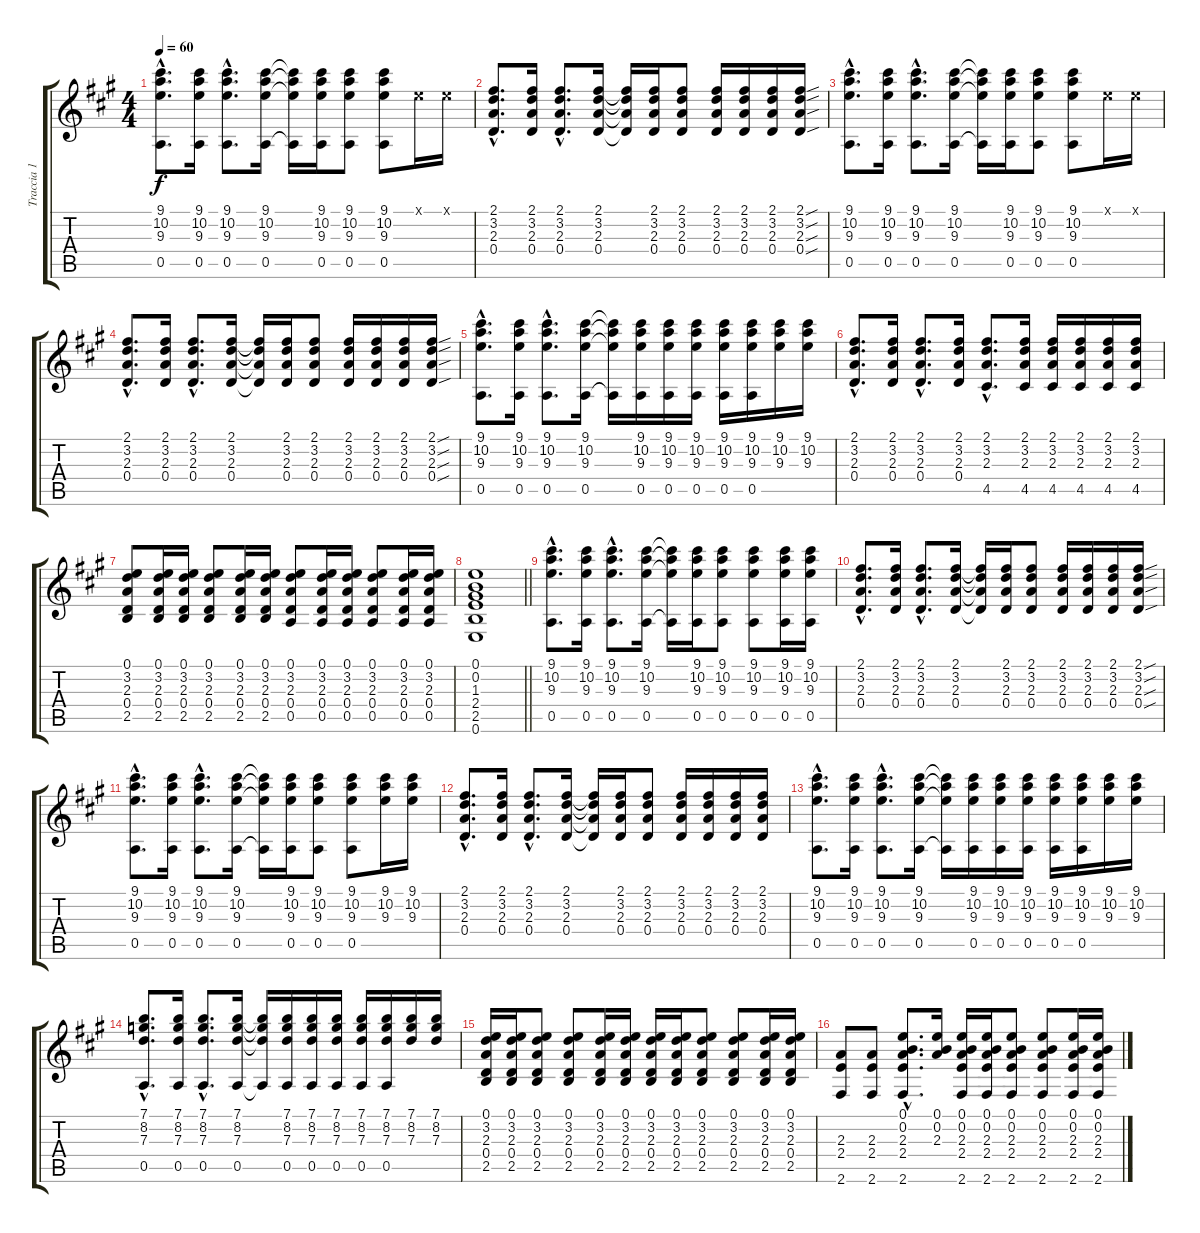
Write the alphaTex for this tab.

\track ("Traccia 1" "Traccia 1") {instrument acousticguitarnylon}
\staff {score tabs}
\tuning (E4 B3 G3 D3 A2 E2) {hide}
\ts (4 4)
\tempo 60
\clef g2
\ks a
(9.1{hac} 10.2{hac} 9.3{hac} 0.5{hac}).8{d dy f instrument acousticguitarnylon} (9.1 10.2 9.3 0.5).16 (9.1{hac} 10.2{hac} 9.3{hac} 0.5{hac}).8{d} (9.1 10.2 9.3 0.5).16 (9.1{t} 10.2{t} 9.3{t} 0.5{t}).16 (9.1 10.2 9.3 0.5).16 (9.1 10.2 9.3 0.5).8 (9.1 10.2 9.3 0.5).8 0.1{x}.16 0.1{x}.16 |
(2.1{hac} 3.2{hac} 2.3{hac} 0.4{hac}).8{d} (2.1 3.2 2.3 0.4).16 (2.1{hac} 3.2{hac} 2.3{hac} 0.4{hac}).8{d} (2.1 3.2 2.3 0.4).16 (2.1{t} 3.2{t} 2.3{t} 0.4{t}).16 (2.1 3.2 2.3 0.4).16 (2.1 3.2 2.3 0.4).8 (2.1 3.2 2.3 0.4).16 (2.1 3.2 2.3 0.4).16 (2.1 3.2 2.3 0.4).16 (2.1{sou} 3.2{sou} 2.3{sou} 0.4{sou}).16 |
(9.1{hac} 10.2{hac} 9.3{hac} 0.5{hac}).8{d} (9.1 10.2 9.3 0.5).16 (9.1{hac} 10.2{hac} 9.3{hac} 0.5{hac}).8{d} (9.1 10.2 9.3 0.5).16 (9.1{t} 10.2{t} 9.3{t} 0.5{t}).16 (9.1 10.2 9.3 0.5).16 (9.1 10.2 9.3 0.5).8 (9.1 10.2 9.3 0.5).8 0.1{x}.16 0.1{x}.16 |
(2.1{hac} 3.2{hac} 2.3{hac} 0.4{hac}).8{d} (2.1 3.2 2.3 0.4).16 (2.1{hac} 3.2{hac} 2.3{hac} 0.4{hac}).8{d} (2.1 3.2 2.3 0.4).16 (2.1{t} 3.2{t} 2.3{t} 0.4{t}).16 (2.1 3.2 2.3 0.4).16 (2.1 3.2 2.3 0.4).8 (2.1 3.2 2.3 0.4).16 (2.1 3.2 2.3 0.4).16 (2.1 3.2 2.3 0.4).16 (2.1{sou} 3.2{sou} 2.3{sou} 0.4{sou}).16 |
(9.1{hac} 10.2{hac} 9.3{hac} 0.5{hac}).8{d} (9.1 10.2 9.3 0.5).16 (9.1{hac} 10.2{hac} 9.3{hac} 0.5{hac}).8{d} (9.1 10.2 9.3 0.5).16 (9.1{t} 10.2{t} 9.3{t} 0.5{t}).16 (9.1 10.2 9.3 0.5).16 (9.1 10.2 9.3 0.5).16 (9.1 10.2 9.3 0.5).16 (9.1 10.2 9.3 0.5).16 (9.1 10.2 9.3 0.5).16 (9.1 10.2 9.3).16 (9.1 10.2 9.3).16 |
(2.1{hac} 3.2{hac} 2.3{hac} 0.4{hac}).8{d} (2.1 3.2 2.3 0.4).16 (2.1{hac} 3.2{hac} 2.3{hac} 0.4{hac}).8{d} (2.1 3.2 2.3 0.4).16 (2.1{hac} 3.2{hac} 2.3{hac} 4.5{hac}).8{d} (2.1 3.2 2.3 4.5).16 (2.1 3.2 2.3 4.5).16 (2.1 3.2 2.3 4.5).16 (2.1 3.2 2.3 4.5).16 (2.1 3.2 2.3 4.5).16 |
(0.1 3.2 2.3 0.4 2.5).8 (0.1 3.2 2.3 0.4 2.5).16 (0.1 3.2 2.3 0.4 2.5).16 (0.1 3.2 2.3 0.4 2.5).8 (0.1 3.2 2.3 0.4 2.5).16 (0.1 3.2 2.3 0.4 2.5).16 (0.1 3.2 2.3 0.4 0.5).8 (0.1 3.2 2.3 0.4 0.5).16 (0.1 3.2 2.3 0.4 0.5).16 (0.1 3.2 2.3 0.4 0.5).8 (0.1 3.2 2.3 0.4 0.5).16 (0.1 3.2 2.3 0.4 0.5).16 |
\barLineRight lightlight
(0.1 0.2 1.3 2.4 2.5 0.6).1 |
(9.1{hac} 10.2{hac} 9.3{hac} 0.5{hac}).8{d} (9.1 10.2 9.3 0.5).16 (9.1{hac} 10.2{hac} 9.3{hac} 0.5{hac}).8{d} (9.1 10.2 9.3 0.5).16 (9.1{t} 10.2{t} 9.3{t} 0.5{t}).16 (9.1 10.2 9.3 0.5).16 (9.1 10.2 9.3 0.5).8 (9.1 10.2 9.3 0.5).8 (9.1 10.2 9.3 0.5).16 (9.1 10.2 9.3 0.5).16 |
(2.1{hac} 3.2{hac} 2.3{hac} 0.4{hac}).8{d} (2.1 3.2 2.3 0.4).16 (2.1{hac} 3.2{hac} 2.3{hac} 0.4{hac}).8{d} (2.1 3.2 2.3 0.4).16 (2.1{t} 3.2{t} 2.3{t} 0.4{t}).16 (2.1 3.2 2.3 0.4).16 (2.1 3.2 2.3 0.4).8 (2.1 3.2 2.3 0.4).16 (2.1 3.2 2.3 0.4).16 (2.1 3.2 2.3 0.4).16 (2.1{sou} 3.2{sou} 2.3{sou} 0.4{sou}).16 |
(9.1{hac} 10.2{hac} 9.3{hac} 0.5{hac}).8{d} (9.1 10.2 9.3 0.5).16 (9.1{hac} 10.2{hac} 9.3{hac} 0.5{hac}).8{d} (9.1 10.2 9.3 0.5).16 (9.1{t} 10.2{t} 9.3{t} 0.5{t}).16 (9.1 10.2 9.3 0.5).16 (9.1 10.2 9.3 0.5).8 (9.1 10.2 9.3 0.5).8 (9.1 10.2 9.3).16 (9.1 10.2 9.3).16 |
(2.1{hac} 3.2{hac} 2.3{hac} 0.4{hac}).8{d} (2.1 3.2 2.3 0.4).16 (2.1{hac} 3.2{hac} 2.3{hac} 0.4{hac}).8{d} (2.1 3.2 2.3 0.4).16 (2.1{t} 3.2{t} 2.3{t} 0.4{t}).16 (2.1 3.2 2.3 0.4).16 (2.1 3.2 2.3 0.4).8 (2.1 3.2 2.3 0.4).16 (2.1 3.2 2.3 0.4).16 (2.1 3.2 2.3 0.4).16 (2.1 3.2 2.3 0.4).16 |
(9.1{hac} 10.2{hac} 9.3{hac} 0.5{hac}).8{d} (9.1 10.2 9.3 0.5).16 (9.1{hac} 10.2{hac} 9.3{hac} 0.5{hac}).8{d} (9.1 10.2 9.3 0.5).16 (9.1{t} 10.2{t} 9.3{t} 0.5{t}).16 (9.1 10.2 9.3 0.5).16 (9.1 10.2 9.3 0.5).16 (9.1 10.2 9.3 0.5).16 (9.1 10.2 9.3 0.5).16 (9.1 10.2 9.3 0.5).16 (9.1 10.2 9.3).16 (9.1 10.2 9.3).16 |
(7.1{hac} 8.2{hac} 7.3{hac} 0.5{hac}).8{d} (7.1 8.2 7.3 0.5).16 (7.1{hac} 8.2{hac} 7.3{hac} 0.5{hac}).8{d} (7.1 8.2 7.3 0.5).16 (7.1{t} 8.2{t} 7.3{t} 0.5{t}).16 (7.1 8.2 7.3 0.5).16 (7.1 8.2 7.3 0.5).16 (7.1 8.2 7.3 0.5).16 (7.1 8.2 7.3 0.5).16 (7.1 8.2 7.3 0.5).16 (7.1 8.2 7.3).16 (7.1 8.2 7.3).16 |
(0.1 3.2 2.3 0.4 2.5).16 (0.1 3.2 2.3 0.4 2.5).16 (0.1 3.2 2.3 0.4 2.5).8 (0.1 3.2 2.3 0.4 2.5).8 (0.1 3.2 2.3 0.4 2.5).16 (0.1 3.2 2.3 0.4 2.5).16 (0.1 3.2 2.3 0.4 2.5).16 (0.1 3.2 2.3 0.4 2.5).16 (0.1 3.2 2.3 0.4 2.5).8 (0.1 3.2 2.3 0.4 2.5).8 (0.1 3.2 2.3 0.4 2.5).16 (0.1 3.2 2.3 0.4 2.5).16 |
(2.3 2.4 2.6).8 (2.3 2.4 2.6).8 (0.1{hac} 0.2{hac} 2.3{hac} 2.4{hac} 2.6{hac}).8{d} (0.1 0.2 2.3).16 (0.1 0.2 2.3 2.4 2.6).16 (0.1 0.2 2.3 2.4 2.6).16 (0.1 0.2 2.3 2.4 2.6).8 (0.1 0.2 2.3 2.4 2.6).8 (0.1 0.2 2.3 2.4 2.6).16 (0.1 0.2 2.3 2.4 2.6).16
